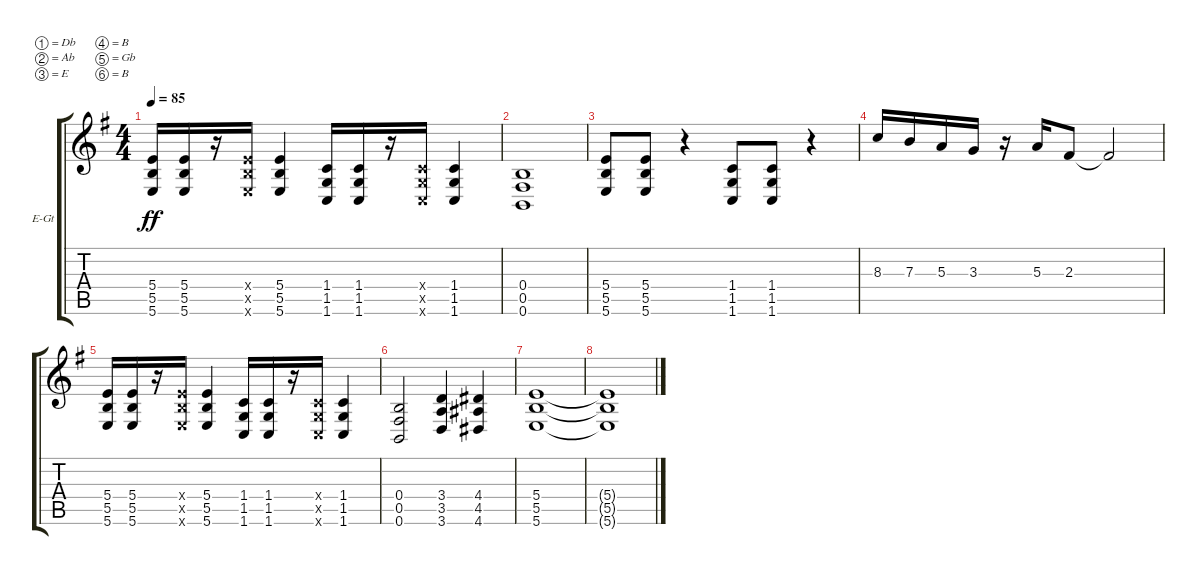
\bracketExtendMode groupsimilarinstruments
\firstSystemTrackNameOrientation horizontal
\otherSystemsTrackNameOrientation horizontal
\track ("RG" "E-Gt") {instrument distortionguitar}
\staff {score tabs}
\tuning (Db4 Ab3 E3 B2 Gb2 B1)
\ts (4 4)
\tempo 85
\clef g2
\ks eminor
(5.4 5.5 5.6).16{dy ff} (5.4 5.5 5.6).16 r.16 (5.4{x} 5.5{x} 5.6{x}).16 (5.4 5.5 5.6).4 (1.4 1.5 1.6).16 (1.4 1.5 1.6).16 r.16 (1.4{x} 1.5{x} 1.6{x}).16 (1.4 1.5 1.6).4 |
(0.4 0.5 0.6).1 |
(5.4 5.5 5.6).8 (5.4 5.5 5.6).8 r.4 (1.4 1.5 1.6).8 (1.4 1.5 1.6).8 r.4 |
8.3.16 7.3.16 5.3.16 3.3.16 r.16 5.3.16 2.3.8 2.3{t}.2 |
(5.4 5.5 5.6).16 (5.4 5.5 5.6).16 r.16 (5.4{x} 5.5{x} 5.6{x}).16 (5.4 5.5 5.6).4 (1.4 1.5 1.6).16 (1.4 1.5 1.6).16 r.16 (1.4{x} 1.5{x} 1.6{x}).16 (1.4 1.5 1.6).4 |
(0.4 0.5 0.6).2 (3.4 3.5 3.6).4 (4.4 4.5 4.6).4 |
(5.4 5.5 5.6).1 |
(5.4{t} 5.5{t} 5.6{t}).1
